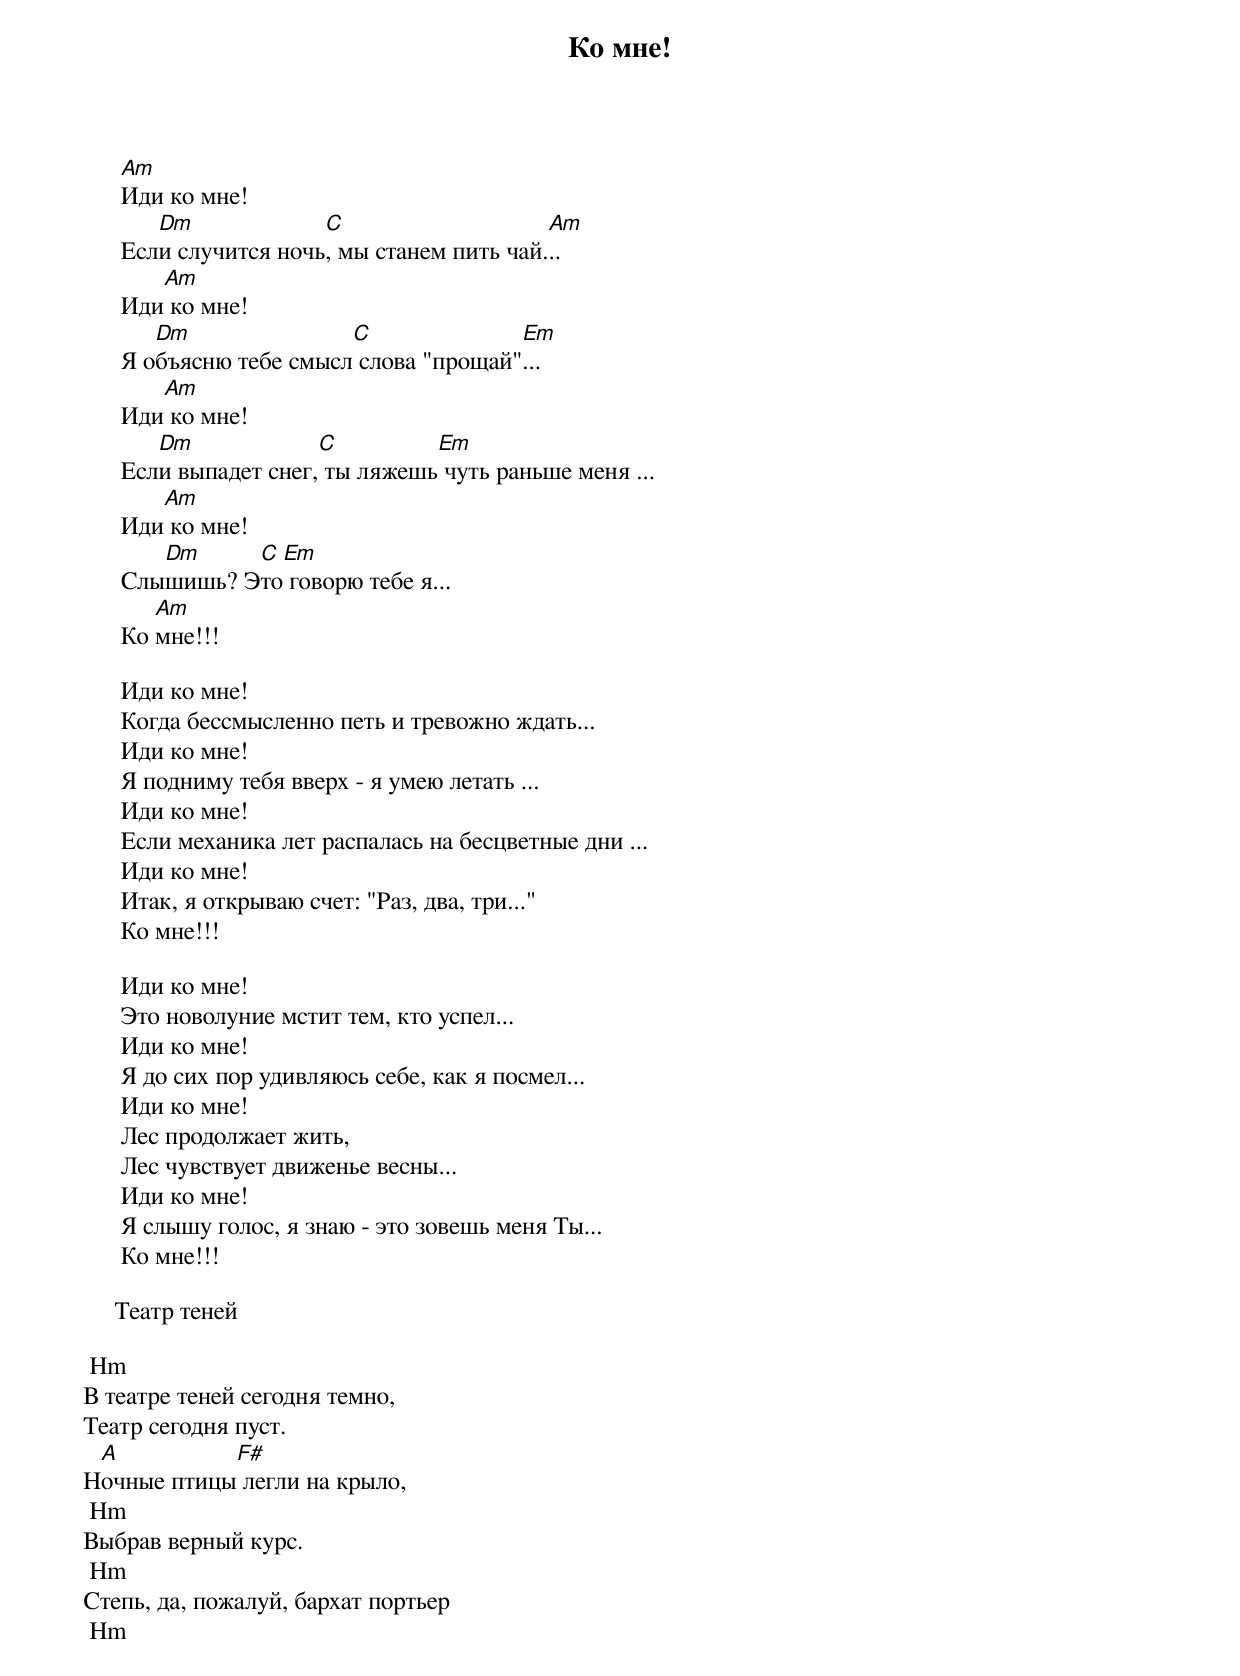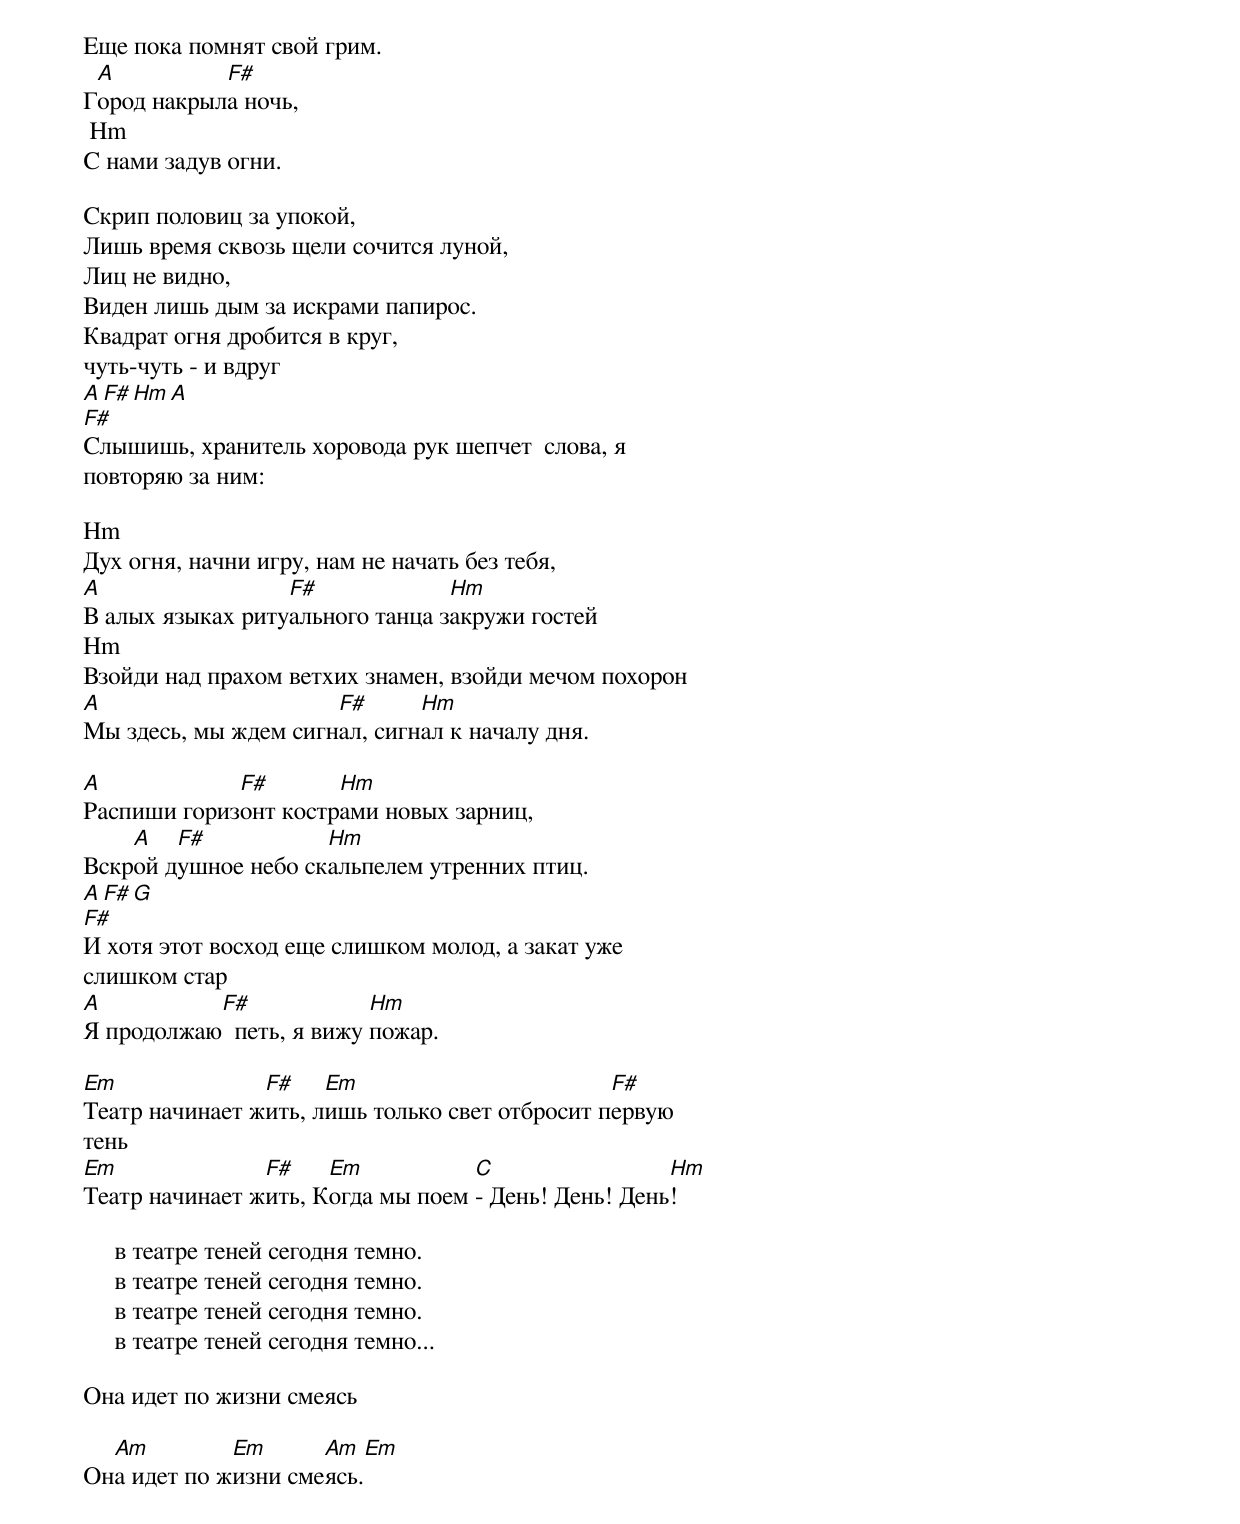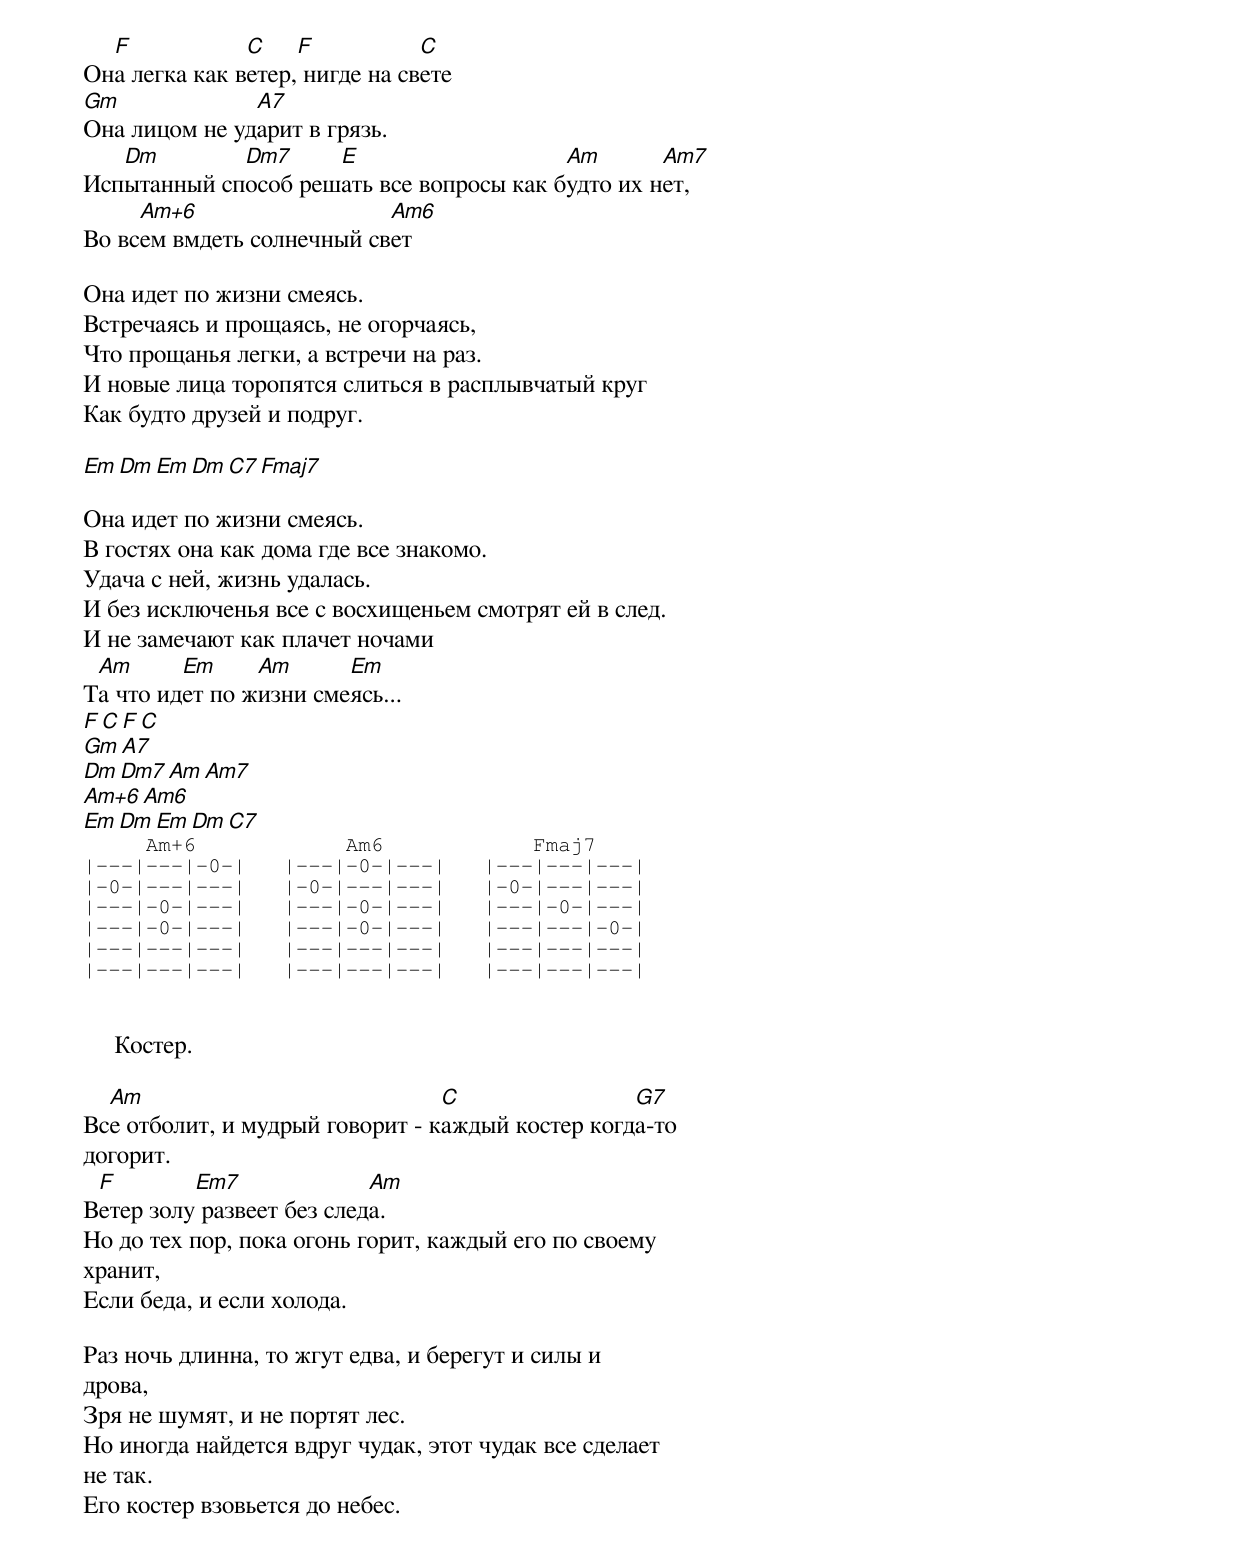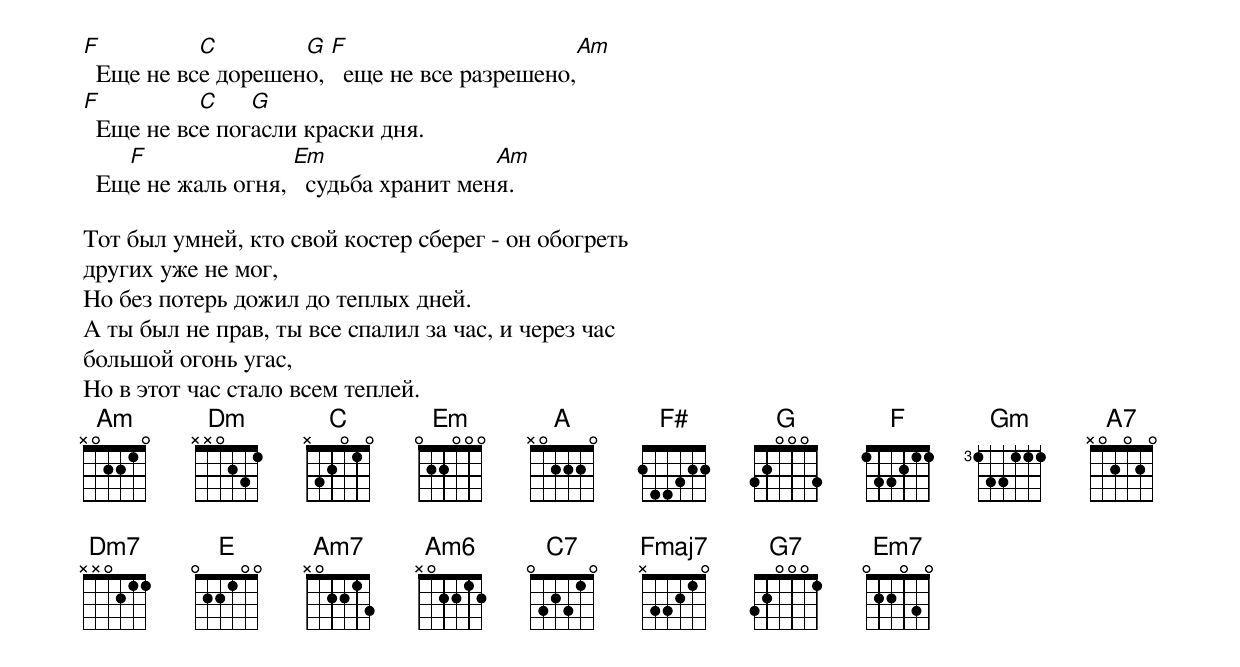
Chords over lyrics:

Ко мне!

      Am
      Иди ко мне!
         Dm             C                    Am
      Если случится ночь, мы станем пить чай...
         Am
      Иди ко мне!
         Dm               C              Em
      Я объясню тебе смысл слова "прощай"...
         Am
      Иди ко мне!
         Dm             C         Em
      Если выпадет снег, ты ляжешь чуть раньше меня ...
         Am
      Иди ко мне!
         Dm     C Em
      Слышишь? Это говорю тебе я...
         Am
      Ко мне!!!

      Иди ко мне!
      Когда бессмысленно петь и тревожно ждать...
      Иди ко мне!
      Я подниму тебя вверх - я умею летать ...
      Иди ко мне!
      Если механика лет распалась на бесцветные дни ...
      Иди ко мне!
      Итак, я открываю счет: "Раз, два, три..."
      Ко мне!!!

      Иди ко мне!
      Это новолуние мстит тем, кто успел...
      Иди ко мне!
      Я до сих пор удивляюсь себе, как я посмел...
      Иди ко мне!
      Лес продолжает жить,
      Лес чувствует движенье весны...
      Иди ко мне!
      Я слышу голос, я знаю - это зовешь меня Ты...
      Ко мне!!!

     Театр теней

 Hm
В театре теней сегодня темно,
Театр сегодня пуст.
 A          F#
Ночные птицы легли на крыло,
 Hm
Выбрав верный курс.
 Hm
Степь, да, пожалуй, бархат портьер
 Hm
Еще пока помнят свой грим.
 A          F#
Город накрыла ночь,
 Hm
С нами задув огни.

Скрип половиц за упокой,
Лишь время сквозь щели сочится луной,
Лиц не видно,
Виден лишь дым за искрами папирос.
Квадрат огня дробится в круг,
чуть-чуть - и вдруг
A            F#                  Hm           A
F#
Слышишь, хранитель хоровода рук шепчет  слова, я
повторяю за ним:

Hm
Дух огня, начни игру, нам не начать без тебя,
A                 F#             Hm
В алых языках ритуального танца закружи гостей
Hm
Взойди над прахом ветхих знамен, взойди мечом похорон
A                     F#      Hm
Мы здесь, мы ждем сигнал, сигнал к началу дня.

A            F#       Hm
Распиши горизонт кострами новых зарниц,
    A   F#           Hm
Вскрой душное небо скальпелем утренних птиц.
         A           F#                    G
F#
И хотя этот восход еще слишком молод, а закат уже
слишком стар
A          F#             Hm
Я продолжаю  петь, я вижу пожар.

Em              F#    Em                        F#
Театр начинает жить, лишь только свет отбросит первую
тень
Em              F#    Em           C                 Hm
Театр начинает жить, Когда мы поем - День! День! День!

     в театре теней сегодня темно.
     в театре теней сегодня темно.
     в театре теней сегодня темно.
     в театре теней сегодня темно...

Она идет по жизни смеясь

  Am         Em      Am   Em
Она идет по жизни смеясь.
  F            C    F           C
Она легка как ветер, нигде на свете
Gm             A7
Она лицом не ударит в грязь.
   Dm        Dm7     E                    Am       Am7
Испытанный способ решать все вопросы как будто их нет,
     Am+6                  Am6
Во всем вмдеть солнечный свет

Она идет по жизни смеясь.
Встречаясь и прощаясь, не огорчаясь,
Что прощанья легки, а встречи на раз.
И новые лица торопятся слиться в расплывчатый круг
Как будто друзей и подруг.

Em Dm Em Dm C7 Fmaj7

Она идет по жизни смеясь.
В гостях она как дома где все знакомо.
Удача с ней, жизнь удалась.
И без исключенья все с восхищеньем смотрят ей в след.
И не замечают как плачет ночами
 Am      Em     Am      Em
Та что идет по жизни смеясь...
F C F C
Gm A7
Dm Dm7 Am Am7
Am+6 Am6
Em Dm Em Dm C7
     Am+6            Am6            Fmaj7
|---|---|-0-|   |---|-0-|---|   |---|---|---|
|-0-|---|---|   |-0-|---|---|   |-0-|---|---|
|---|-0-|---|   |---|-0-|---|   |---|-0-|---|
|---|-0-|---|   |---|-0-|---|   |---|---|-0-|
|---|---|---|   |---|---|---|   |---|---|---|
|---|---|---|   |---|---|---|   |---|---|---|


     Костер.

  Am                             C                G7
Все отболит, и мудрый говорит - каждый костер когда-то
догорит.
 F        Em7              Am
Ветер золу развеет без следа.
Но до тех пор, пока огонь горит, каждый его по своему
хранит,
Если беда, и если холода.

Раз ночь длинна, то жгут едва, и берегут и силы и
дрова,
Зря не шумят, и не портят лес.
Но иногда найдется вдруг чудак, этот чудак все сделает
не так.
Его костер взовьется до небес.

F          C        G  F                      Am
  Еще не все дорешено,   еще не все разрешено,
F          C    G
  Еще не все погасли краски дня.
    F               Em                 Am
  Еще не жаль огня,   судьба хранит меня.

Тот был умней, кто свой костер сберег - он обогреть
других уже не мог,
Но без потерь дожил до теплых дней.
А ты был не прав, ты все спалил за час, и через час
большой огонь угас,
Но в этот час стало всем теплей.
